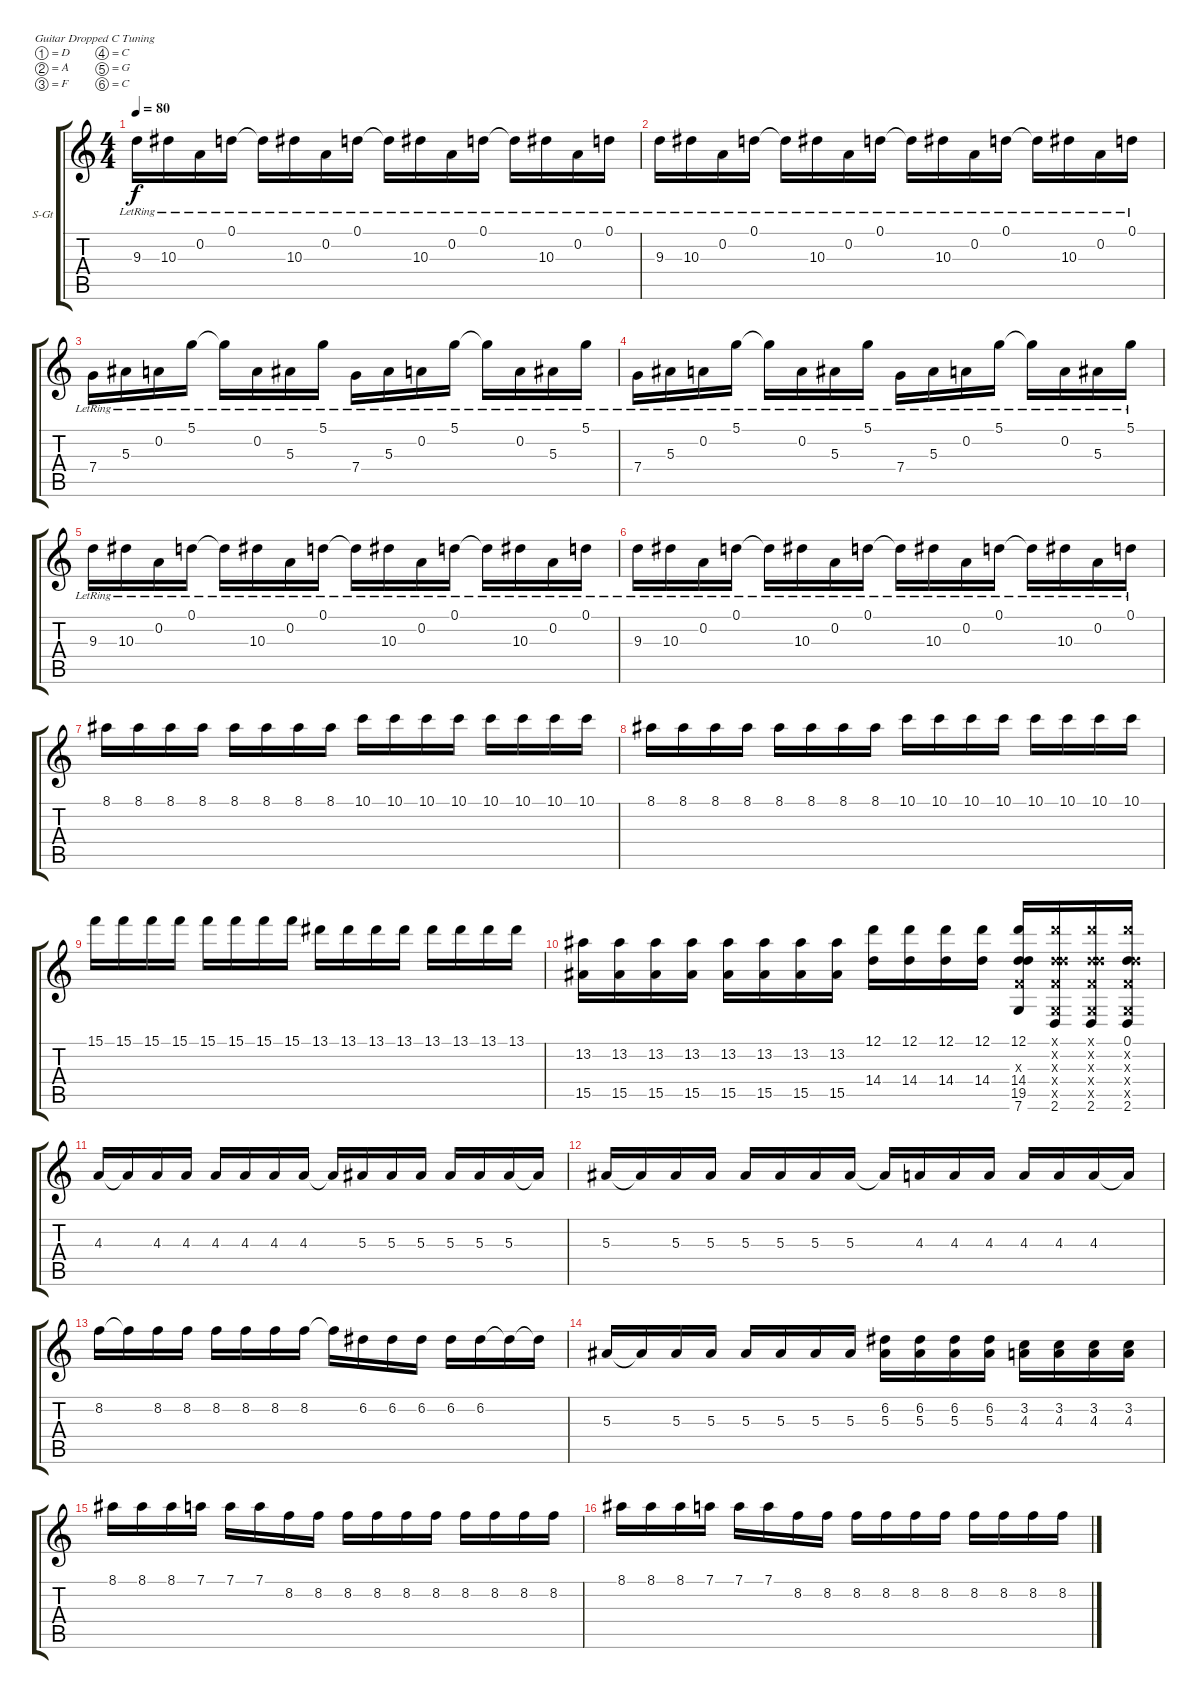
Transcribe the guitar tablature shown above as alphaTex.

\defaultSystemsLayout 4
\bracketExtendMode groupsimilarinstruments
\firstSystemTrackNameOrientation horizontal
\otherSystemsTrackNameOrientation horizontal
\track ("Steel Guitar" "S-Gt") {instrument acousticguitarsteel}
\staff {score tabs}
\tuning (D4 A3 F3 C3 G2 C2)
\ts (4 4)
\tempo 80
\clef g2
\ks c
9.3{lr}.16{dy f} 10.3{lr}.16 0.2{lr}.16 0.1{lr}.16 0.1{lr t}.16 10.3{lr}.16 0.2{lr}.16 0.1{lr}.16 0.1{lr t}.16 10.3{lr}.16 0.2{lr}.16 0.1{lr}.16 0.1{lr t}.16 10.3{lr}.16 0.2{lr}.16 0.1{lr}.16 |
9.3{lr}.16 10.3{lr}.16 0.2{lr}.16 0.1{lr}.16 0.1{lr t}.16 10.3{lr}.16 0.2{lr}.16 0.1{lr}.16 0.1{lr t}.16 10.3{lr}.16 0.2{lr}.16 0.1{lr}.16 0.1{lr t}.16 10.3{lr}.16 0.2{lr}.16 0.1{lr}.16 |
7.4{lr}.16 5.3{lr}.16 0.2{lr}.16 5.1{lr}.16 5.1{lr t}.16 0.2{lr}.16 5.3{lr}.16 5.1{lr}.16 7.4{lr}.16 5.3{lr}.16 0.2{lr}.16 5.1{lr}.16 5.1{lr t}.16 0.2{lr}.16 5.3{lr}.16 5.1{lr}.16 |
7.4{lr}.16 5.3{lr}.16 0.2{lr}.16 5.1{lr}.16 5.1{lr t}.16 0.2{lr}.16 5.3{lr}.16 5.1{lr}.16 7.4{lr}.16 5.3{lr}.16 0.2{lr}.16 5.1{lr}.16 5.1{lr t}.16 0.2{lr}.16 5.3{lr}.16 5.1{lr}.16 |
9.3{lr}.16 10.3{lr}.16 0.2{lr}.16 0.1{lr}.16 0.1{lr t}.16 10.3{lr}.16 0.2{lr}.16 0.1{lr}.16 0.1{lr t}.16 10.3{lr}.16 0.2{lr}.16 0.1{lr}.16 0.1{lr t}.16 10.3{lr}.16 0.2{lr}.16 0.1{lr}.16 |
9.3{lr}.16 10.3{lr}.16 0.2{lr}.16 0.1{lr}.16 0.1{lr t}.16 10.3{lr}.16 0.2{lr}.16 0.1{lr}.16 0.1{lr t}.16 10.3{lr}.16 0.2{lr}.16 0.1{lr}.16 0.1{lr t}.16 10.3{lr}.16 0.2{lr}.16 0.1{lr}.16 |
8.1.16 8.1.16 8.1.16 8.1.16 8.1.16 8.1.16 8.1.16 8.1.16 10.1.16 10.1.16 10.1.16 10.1.16 10.1.16 10.1.16 10.1.16 10.1.16 |
8.1.16 8.1.16 8.1.16 8.1.16 8.1.16 8.1.16 8.1.16 8.1.16 10.1.16 10.1.16 10.1.16 10.1.16 10.1.16 10.1.16 10.1.16 10.1.16 |
15.1.16 15.1.16 15.1.16 15.1.16 15.1.16 15.1.16 15.1.16 15.1.16 13.1.16 13.1.16 13.1.16 13.1.16 13.1.16 13.1.16 13.1.16 13.1.16 |
(13.2 15.5).16 (13.2 15.5).16 (13.2 15.5).16 (13.2 15.5).16 (13.2 15.5).16 (13.2 15.5).16 (13.2 15.5).16 (13.2 15.5).16 (12.1 14.4).16 (12.1 14.4).16 (12.1 14.4).16 (12.1 14.4).16 (14.4 12.1 0.3{x} 19.5 7.6).16 (0.1{x} 17.2{x} 0.3{x} 14.4{x} 0.5{x} 2.6).16 (0.1{x} 17.2{x} 0.3{x} 14.4{x} 0.5{x} 2.6).16 (0.1 17.2{x} 0.3{x} 14.4{x} 0.5{x} 2.6).16 |
4.3.16 4.3{t}.16 4.3.16 4.3.16 4.3.16 4.3.16 4.3.16 4.3.16 4.3{t}.16 5.3.16 5.3.16 5.3.16 5.3.16 5.3.16 5.3.16 5.3{t}.16 |
5.3.16 5.3{t}.16 5.3.16 5.3.16 5.3.16 5.3.16 5.3.16 5.3.16 5.3{t}.16 4.3.16 4.3.16 4.3.16 4.3.16 4.3.16 4.3.16 4.3{t}.16 |
8.2.16 8.2{t}.16 8.2.16 8.2.16 8.2.16 8.2.16 8.2.16 8.2.16 8.2{t}.16 6.2.16 6.2.16 6.2.16 6.2.16 6.2.16 6.2{t}.16 6.2{t}.16 |
5.3.16 5.3{t}.16 5.3.16 5.3.16 5.3.16 5.3.16 5.3.16 5.3.16 (6.2 5.3).16 (6.2 5.3).16 (6.2 5.3).16 (6.2 5.3).16 (3.2 4.3).16 (3.2 4.3).16 (3.2 4.3).16 (3.2 4.3).16 |
8.1.16 8.1.16 8.1.16 7.1.16 7.1.16 7.1.16 8.2.16 8.2.16 8.2.16 8.2.16 8.2.16 8.2.16 8.2.16 8.2.16 8.2.16 8.2.16 |
8.1.16 8.1.16 8.1.16 7.1.16 7.1.16 7.1.16 8.2.16 8.2.16 8.2.16 8.2.16 8.2.16 8.2.16 8.2.16 8.2.16 8.2.16 8.2.16
